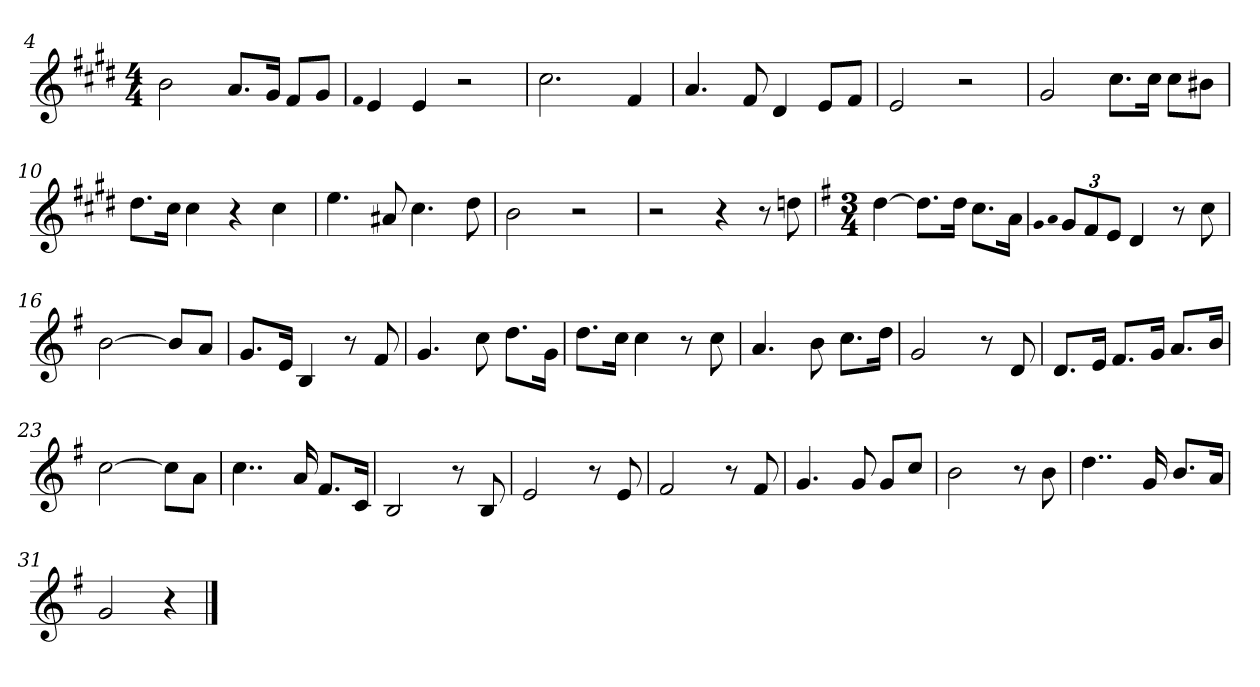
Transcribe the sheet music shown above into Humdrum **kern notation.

**kern
*part1
*staff1
*clefG2
*k[f#c#g#d#]
*M4/4
=4
2b
8.a/L
16g#/Jk
8f#/L
8g#/J
=5
qf#
4e
4e
2r
=6
2.cc#
4f#
=7
4.a
8f#
4d#
8e/L
8f#/J
=8
2e
2r
=9
2g#
8.cc#\L
16cc#\Jk
8cc#\L
8b#X\J
=10
8.dd#\L
16cc#\Jk
4cc#
4r
4cc#
=11
4.ee
8a#X
4.cc#
8dd#
=12
2b
2r
=13
2r
4r
8r
8ddn
=14
*k[f#]
*M3/4
[4dd
8.dd\L]
16dd\Jk
8.cc\L
16a\Jk
=15
qg
qa
12g/L
12f#/
12e/J
4d
8r
8cc
=16
[2b
8b/L]
8a/J
=17
8.g/L
16e/Jk
4B
8r
8f#
=18
4.g
8cc
8.dd\L
16g\Jk
=19
8.dd\L
16cc\Jk
4cc
8r
8cc
=20
4.a
8b
8.cc\L
16dd\Jk
=21
2g
8r
8d
=22
8.d/L
16e/Jk
8.f#/L
16g/Jk
8.a/L
16b/Jk
=23
[2cc
8cc\L]
8a\J
=24
4..cc
16a
8.f#/L
16c/Jk
=25
2B
8r
8B
=26
2e
8r
8e
=27
2f#
8r
8f#
=28
4.g
8g
8g/L
8cc/J
=29
2b
8r
8b
=30
4..dd
16g
8.b/L
16a/Jk
=31
2g
4r
==
*-
